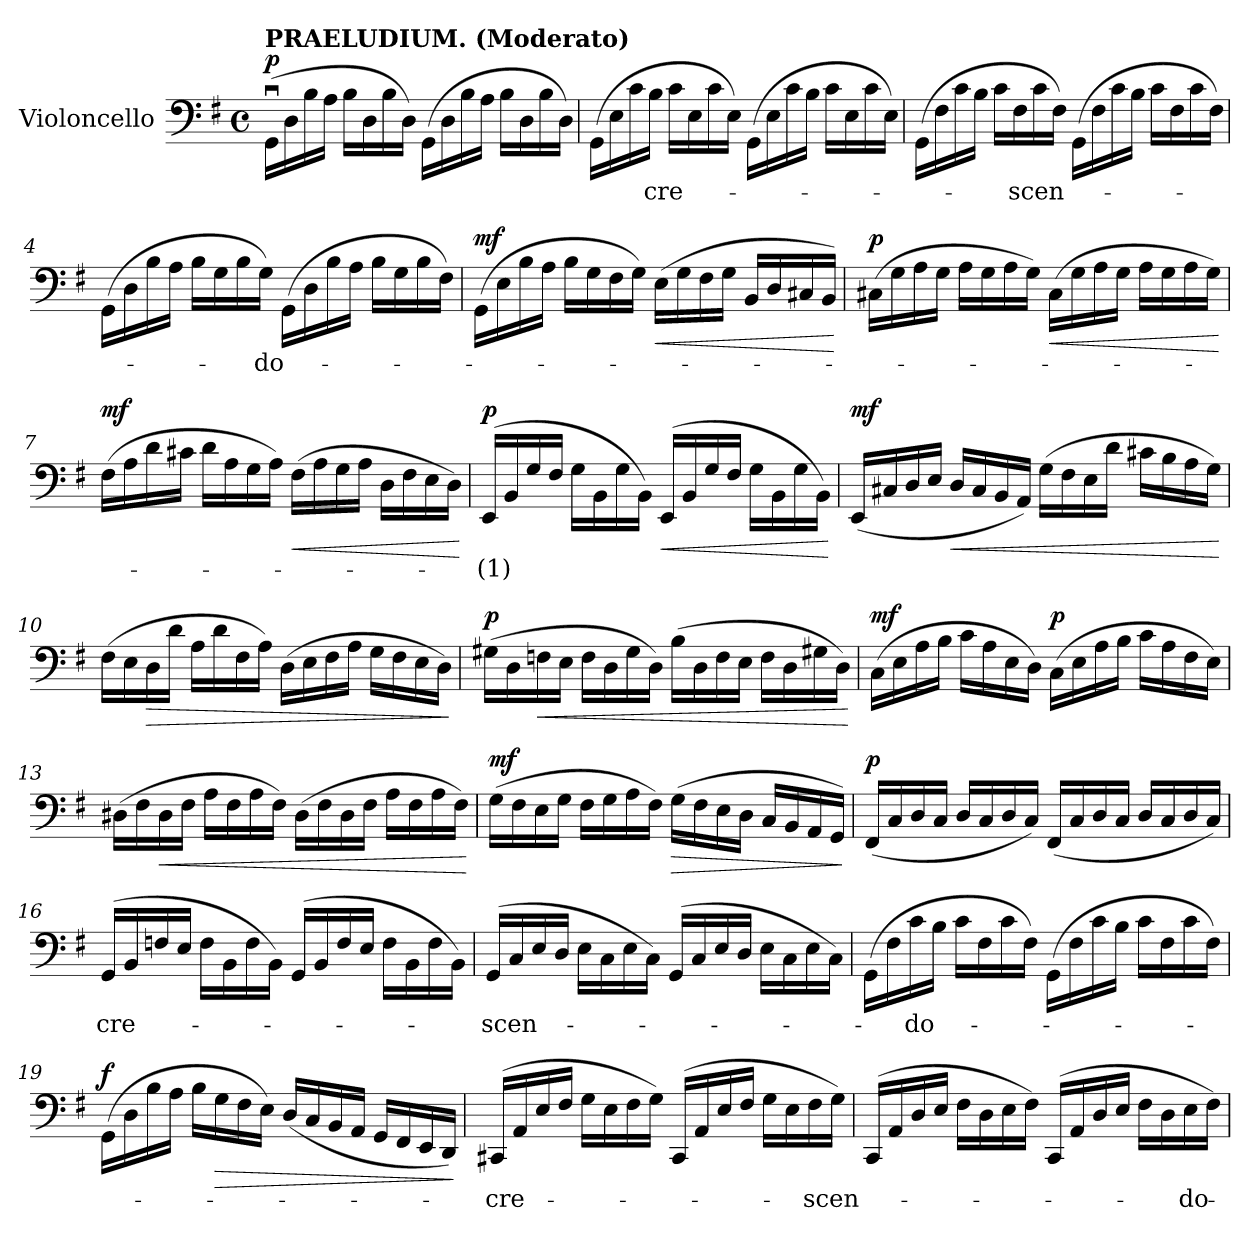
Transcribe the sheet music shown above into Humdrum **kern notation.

**kern	**text	**dynam
*part1	*part1	*part1
*staff1	*staff1	*staff1
*I"Violoncello	*	*
*I'Vlc.	*	*
*clefF4	*	*
*k[f#]	*	*
*M4/4	*	*
*met(c)	*	*
=1	=1	=1
!LO:TX:a:B:t=PRAELUDIUM. (Moderato)	!	!
!	!	!LO:DY:b
(16GGu\LL	.	p
16D\	.	.
16B\	.	.
16A\JJ	.	.
16B\LL	.	.
16D\	.	.
16B\	.	.
16D\JJ)	.	.
(16GG\LL	.	.
16D\	.	.
16B\	.	.
16A\JJ	.	.
16B\LL	.	.
16D\	.	.
16B\	.	.
16D\JJ)	.	.
=2	=2	=2
(16GG\LL	.	.
16E\	.	.
16c\	.	.
16B\JJ	cre-	.
16c\LL	.	.
16E\	.	.
16c\	.	.
16E\JJ)	.	.
(16GG\LL	.	.
16E\	.	.
16c\	.	.
16B\JJ	.	.
16c\LL	.	.
16E\	.	.
16c\	.	.
16E\JJ)	.	.
!!LO:LB:g=z
=3	=3	=3
(16GG\LL	.	.
16F#\	.	.
16c\	.	.
16B\JJ	.	.
16c\LL	.	.
16F#\	-scen-	.
16c\	.	.
16F#\JJ)	.	.
(16GG\LL	.	.
16F#\	.	.
16c\	.	.
16B\JJ	.	.
16c\LL	.	.
16F#\	.	.
16c\	.	.
16F#\JJ)	.	.
=4	=4	=4
(16GG\LL	.	.
16D\	.	.
16B\	.	.
16A\JJ	.	.
16B\LL	.	.
16G\	.	.
16B\	.	.
16G\JJ)	-do-	.
(16GG\LL	.	.
16D\	.	.
16B\	.	.
16A\JJ	.	.
16B\LL	.	.
16G\	.	.
16B\	.	.
16F#\JJ)	.	.
!!LO:LB:g=z
=5	=5	=5
!	!	!LO:DY:b
(16GG\LL	.	mf
16E\	.	.
16B\	.	.
16A\JJ	.	.
16B\LL	.	.
16G\	.	.
16F#\	.	.
16G\JJ)	.	.
!	!	!LO:HP:b
(16E\LL	.	<
16G\	.	.
16F#\	.	.
16G\JJ	.	.
16BB/LL	.	.
16D/	.	.
16C#X/	.	.
16BB/JJ)	.	.
.	.	[
=6	=6	=6
!	!	!LO:DY:b
(16C#X\LL	.	p
16G\	.	.
16A\	.	.
16G\JJ	.	.
16A\LL	.	.
16G\	.	.
16A\	.	.
16G\JJ)	.	.
!	!	!LO:HP:b
(16C#\LL	.	<
16G\	.	.
16A\	.	.
16G\JJ	.	.
16A\LL	.	.
16G\	.	.
16A\	.	.
16G\JJ)	.	.
.	.	[
!!LO:LB:g=z
=7	=7	=7
!	!	!LO:DY:b
(16F#\LL	.	mf
16A\	.	.
16d\	.	.
16c#X\JJ	.	.
16d\LL	.	.
16A\	.	.
16G\	.	.
16A\JJ)	.	.
!	!	!LO:HP:b
(16F#\LL	.	<
16A\	.	.
16G\	.	.
16A\JJ	.	.
16D\LL	.	.
16F#\	.	.
16E\	.	.
16D\JJ)	.	.
.	.	[
=8	=8	=8
!	!	!LO:DY:b
(16EE/LL	(1)	p
16BB/	.	.
16G/	.	.
16F#/JJ	.	.
16G\LL	.	.
16BB\	.	.
16G\	.	.
16BB\JJ)	.	.
!	!	!LO:HP:b
(16EE/LL	.	<
16BB/	.	.
16G/	.	.
16F#/JJ	.	.
16G\LL	.	.
16BB\	.	.
16G\	.	.
16BB\JJ)	.	.
.	.	[
!!LO:LB:g=z
=9	=9	=9
!	!	!LO:DY:b
(16EE/LL	.	mf
16C#X/	.	.
16D/	.	.
16E/JJ	.	.
!	!	!LO:HP:b
16D/LL	.	<
16C#/	.	.
16BB/	.	.
16AA/JJ)	.	.
(16G\LL	.	.
16F#\	.	.
16E\	.	.
16d\JJ	.	.
16c#X\LL	.	.
16B\	.	.
16A\	.	.
16G\JJ)	.	.
.	.	[
=10	=10	=10
(16F#\LL	.	.
16E\	.	.
!	!	!LO:HP:b
16D\	.	>
16d\JJ	.	.
16A\LL	.	.
16d\	.	.
16F#\	.	.
16A\JJ)	.	.
(16D\LL	.	.
16E\	.	.
16F#\	.	.
16A\JJ	.	.
16G\LL	.	.
16F#\	.	.
16E\	.	.
16D\JJ)	.	.
.	.	]
!!LO:LB:g=z
=11	=11	=11
!	!	!LO:DY:b
(16G#X\LL	.	p
16D\	.	.
!	!	!LO:HP:b
16Fn\	.	<
16E\JJ	.	.
16F\LL	.	.
16D\	.	.
16G#\	.	.
16D\JJ)	.	.
(16B\LL	.	.
16D\	.	.
16F\	.	.
16E\JJ	.	.
16F\LL	.	.
16D\	.	.
16G#X\	.	.
16D\JJ)	.	.
.	.	[
=12	=12	=12
!	!	!LO:DY:b
(16C\LL	.	mf
16E\	.	.
16A\	.	.
16B\JJ	.	.
16c\LL	.	.
16A\	.	.
16E\	.	.
16D\JJ)	.	.
!	!	!LO:DY:b
(16C\LL	.	p
16E\	.	.
16A\	.	.
16B\JJ	.	.
16c\LL	.	.
16A\	.	.
16F#\	.	.
16E\JJ)	.	.
!!LO:LB:g=z
=13	=13	=13
(16D#X\LL	.	.
16F#\	.	.
!	!	!LO:HP:b
16D#\	.	<
16F#\JJ	.	.
16A\LL	.	.
16F#\	.	.
16A\	.	.
16F#\JJ)	.	.
(16D#\LL	.	.
16F#\	.	.
16D#\	.	.
16F#\JJ	.	.
16A\LL	.	.
16F#\	.	.
16A\	.	.
16F#\JJ)	.	.
.	.	[
=14	=14	=14
!	!	!LO:DY:b
(16G\LL	.	mf
16F#\	.	.
16E\	.	.
16G\JJ	.	.
16F#\LL	.	.
16G\	.	.
16A\	.	.
16F#\JJ)	.	.
!	!	!LO:HP:b
(16G\LL	.	>
16F#\	.	.
16E\	.	.
16D\JJ	.	.
16C/LL	.	.
16BB/	.	.
16AA/	.	.
16GG/JJ)	.	.
.	.	]
!!LO:LB:g=z
=15	=15	=15
!	!	!LO:DY:b
(16FF#/LL	.	p
16C/	.	.
16D/	.	.
16C/JJ	.	.
16D/LL	.	.
16C/	.	.
16D/	.	.
16C/JJ)	.	.
(16FF#/LL	.	.
16C/	.	.
16D/	.	.
16C/JJ	.	.
16D/LL	.	.
16C/	.	.
16D/	.	.
16C/JJ)	.	.
=16	=16	=16
(16GG/LL	cre-	.
16BB/	.	.
16Fn/	.	.
16E/JJ	.	.
16F\LL	.	.
16BB\	.	.
16F\	.	.
16BB\JJ)	.	.
(16GG/LL	.	.
16BB/	.	.
16F/	.	.
16E/JJ	.	.
16F\LL	.	.
16BB\	.	.
16F\	.	.
16BB\JJ)	.	.
!!LO:LB:g=z
=17	=17	=17
(16GG/LL	-scen-	.
16C/	.	.
16E/	.	.
16D/JJ	.	.
16E\LL	.	.
16C\	.	.
16E\	.	.
16C\JJ)	.	.
(16GG/LL	.	.
16C/	.	.
16E/	.	.
16D/JJ	.	.
16E\LL	.	.
16C\	.	.
16E\	.	.
16C\JJ)	.	.
=18	=18	=18
(16GG\LL	.	.
16F#\	.	.
16c\	-do-	.
16B\JJ	.	.
16c\LL	.	.
16F#\	.	.
16c\	.	.
16F#\JJ)	.	.
(16GG\LL	.	.
16F#\	.	.
16c\	.	.
16B\JJ	.	.
16c\LL	.	.
16F#\	.	.
16c\	.	.
16F#\JJ)	.	.
!!LO:LB:g=z
=19	=19	=19
!	!	!LO:DY:b
(16GG\LL	.	f
16D\	.	.
16B\	.	.
16A\JJ	.	.
16B\LL	.	.
!	!	!LO:HP:b
16G\	.	>
16F#\	.	.
16E\JJ)	.	.
(16D/LL	.	.
16C/	.	.
16BB/	.	.
16AA/JJ	.	.
16GG/LL	.	.
16FF#/	.	.
16EE/	.	.
16DD/JJ)	.	.
.	.	]
=20	=20	=20
(16CC#X/LL	cre-	.
16AA/	.	.
16E/	.	.
16F#/JJ	.	.
16G\LL	.	.
16E\	.	.
16F#\	.	.
16G\JJ)	.	.
(16CC#/LL	.	.
16AA/	.	.
16E/	.	.
16F#/JJ	.	.
16G\LL	.	.
16E\	.	.
16F#\	-scen-	.
16G\JJ)	.	.
!!LO:PB:g=z
=21	=21	=21
(16CC/LL	.	.
16AA/	.	.
16D/	.	.
16E/JJ	.	.
16F#\LL	.	.
16D\	.	.
16E\	.	.
16F#\JJ)	.	.
(16CC/LL	.	.
16AA/	.	.
16D/	.	.
16E/JJ	.	.
16F#\LL	.	.
16D\	.	.
16E\	-do-	.
16F#\JJ)	.	.
=	=	=
*-	*-	*-
